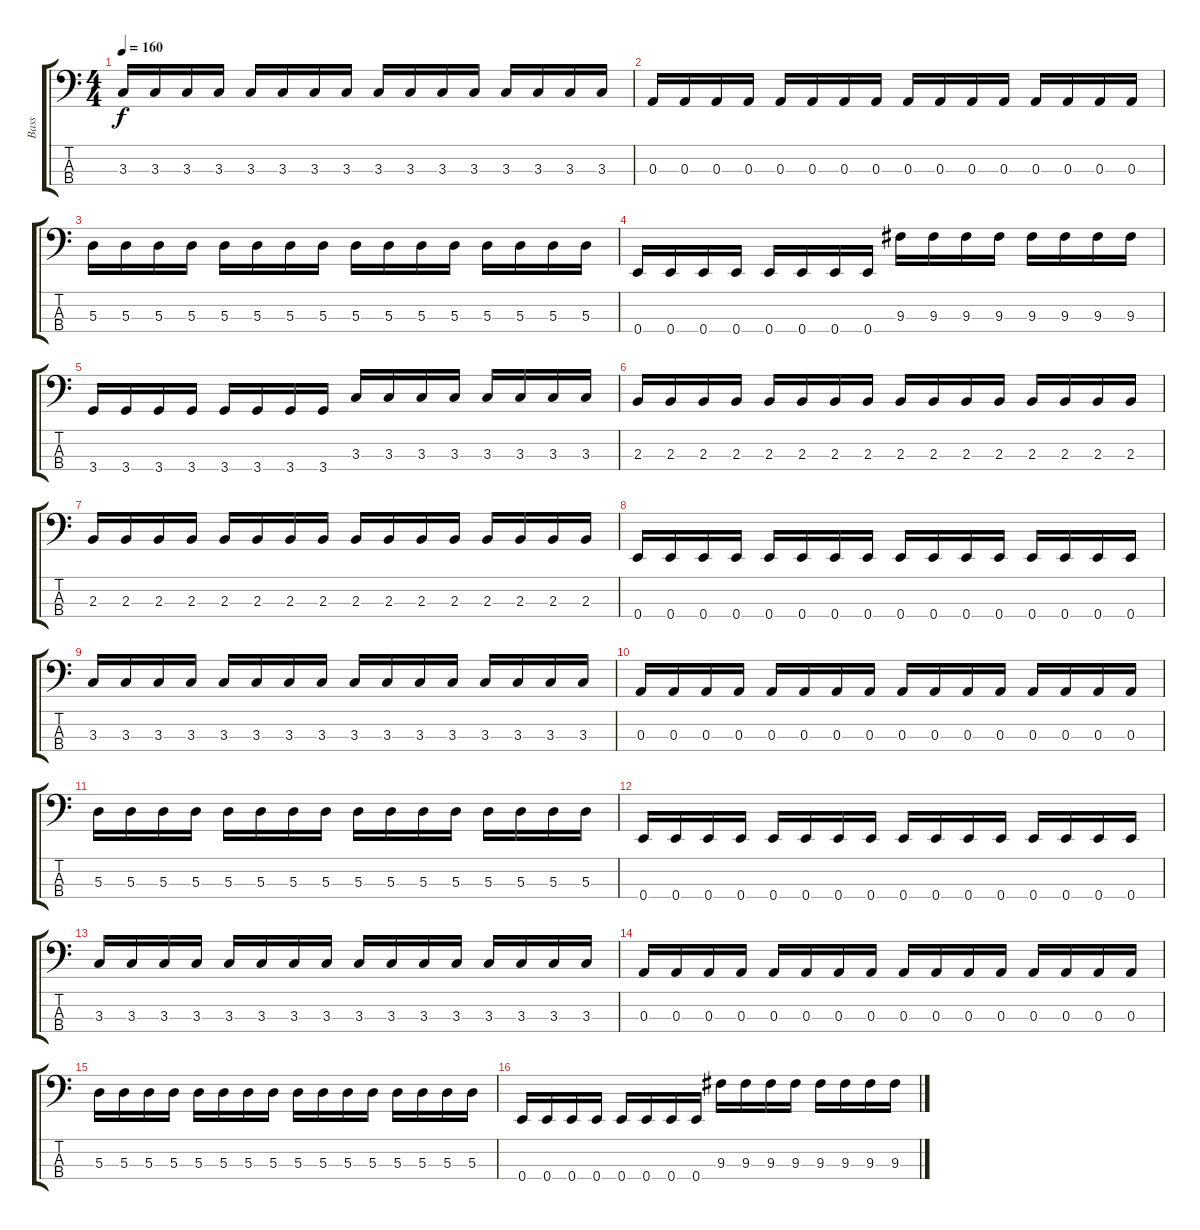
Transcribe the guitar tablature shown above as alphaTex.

\track ("Bass" "Bass") {instrument electricbasspick}
\staff {score tabs}
\tuning (G2 D2 A1 E1) {hide}
\ts (4 4)
\tempo 160
\clef f4
\ks c
3.3.16{dy f} 3.3.16 3.3.16 3.3.16 3.3.16 3.3.16 3.3.16 3.3.16 3.3.16 3.3.16 3.3.16 3.3.16 3.3.16 3.3.16 3.3.16 3.3.16 |
0.3.16 0.3.16 0.3.16 0.3.16 0.3.16 0.3.16 0.3.16 0.3.16 0.3.16 0.3.16 0.3.16 0.3.16 0.3.16 0.3.16 0.3.16 0.3.16 |
5.3.16 5.3.16 5.3.16 5.3.16 5.3.16 5.3.16 5.3.16 5.3.16 5.3.16 5.3.16 5.3.16 5.3.16 5.3.16 5.3.16 5.3.16 5.3.16 |
0.4.16 0.4.16 0.4.16 0.4.16 0.4.16 0.4.16 0.4.16 0.4.16 9.3.16 9.3.16 9.3.16 9.3.16 9.3.16 9.3.16 9.3.16 9.3.16 |
3.4.16 3.4.16 3.4.16 3.4.16 3.4.16 3.4.16 3.4.16 3.4.16 3.3.16 3.3.16 3.3.16 3.3.16 3.3.16 3.3.16 3.3.16 3.3.16 |
2.3.16 2.3.16 2.3.16 2.3.16 2.3.16 2.3.16 2.3.16 2.3.16 2.3.16 2.3.16 2.3.16 2.3.16 2.3.16 2.3.16 2.3.16 2.3.16 |
2.3.16 2.3.16 2.3.16 2.3.16 2.3.16 2.3.16 2.3.16 2.3.16 2.3.16 2.3.16 2.3.16 2.3.16 2.3.16 2.3.16 2.3.16 2.3.16 |
0.4.16 0.4.16 0.4.16 0.4.16 0.4.16 0.4.16 0.4.16 0.4.16 0.4.16 0.4.16 0.4.16 0.4.16 0.4.16 0.4.16 0.4.16 0.4.16 |
3.3.16 3.3.16 3.3.16 3.3.16 3.3.16 3.3.16 3.3.16 3.3.16 3.3.16 3.3.16 3.3.16 3.3.16 3.3.16 3.3.16 3.3.16 3.3.16 |
0.3.16 0.3.16 0.3.16 0.3.16 0.3.16 0.3.16 0.3.16 0.3.16 0.3.16 0.3.16 0.3.16 0.3.16 0.3.16 0.3.16 0.3.16 0.3.16 |
5.3.16 5.3.16 5.3.16 5.3.16 5.3.16 5.3.16 5.3.16 5.3.16 5.3.16 5.3.16 5.3.16 5.3.16 5.3.16 5.3.16 5.3.16 5.3.16 |
0.4.16 0.4.16 0.4.16 0.4.16 0.4.16 0.4.16 0.4.16 0.4.16 0.4.16 0.4.16 0.4.16 0.4.16 0.4.16 0.4.16 0.4.16 0.4.16 |
3.3.16 3.3.16 3.3.16 3.3.16 3.3.16 3.3.16 3.3.16 3.3.16 3.3.16 3.3.16 3.3.16 3.3.16 3.3.16 3.3.16 3.3.16 3.3.16 |
0.3.16 0.3.16 0.3.16 0.3.16 0.3.16 0.3.16 0.3.16 0.3.16 0.3.16 0.3.16 0.3.16 0.3.16 0.3.16 0.3.16 0.3.16 0.3.16 |
5.3.16 5.3.16 5.3.16 5.3.16 5.3.16 5.3.16 5.3.16 5.3.16 5.3.16 5.3.16 5.3.16 5.3.16 5.3.16 5.3.16 5.3.16 5.3.16 |
0.4.16 0.4.16 0.4.16 0.4.16 0.4.16 0.4.16 0.4.16 0.4.16 9.3.16 9.3.16 9.3.16 9.3.16 9.3.16 9.3.16 9.3.16 9.3.16
